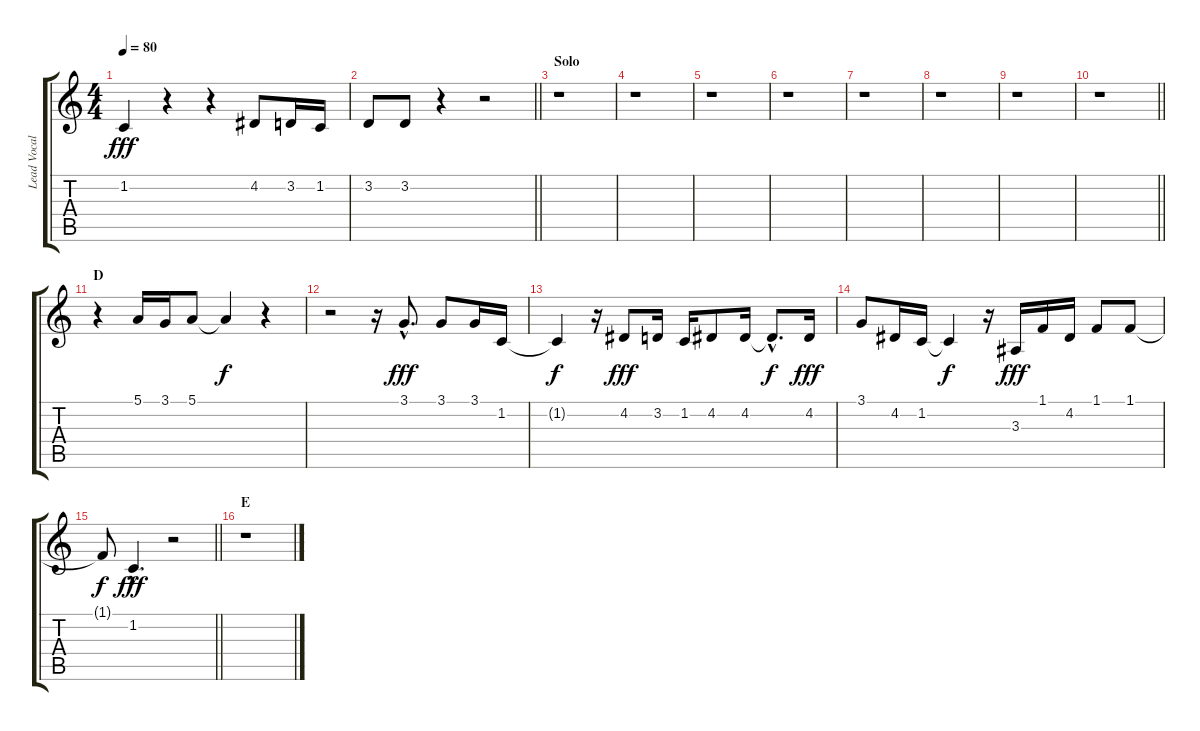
\track ("Lead Vocals" "Lead Vocal") {instrument lead6voice}
\staff {score tabs}
\tuning (E4 B3 G3 D3 A2 E2) {hide}
\ts (4 4)
\tempo 80
\clef g2
\ks c
1.2.4{dy fff} r.4 r.4 4.2.8 3.2.16 1.2.16 |
\barLineRight lightlight
3.2.8 3.2.8 r.4 r.2 |
\section ("" "Solo")
r.1 |
r.1 |
r.1 |
r.1 |
r.1 |
r.1 |
r.1 |
\barLineRight lightlight
r.1 |
\section ("" "D")
r.4 5.1.16 3.1.16 5.1.8 5.1{t}.4{dy f} r.4 |
r.2 r.16 3.1{hac}.8{d dy fff} 3.1.8 3.1.16 1.2.16 |
1.2{t}.4{dy f} r.16 4.2.8{dy fff} 3.2.16 1.2.16 4.2.8 4.2.16 4.2{hac t}.8{d dy f} 4.2.16{dy fff} |
3.1.8 4.2.16 1.2.16 1.2{t}.4{dy f} r.16 3.3.16{dy fff} 1.1.16 4.2.16 1.1.8 1.1.8 |
\barLineRight lightlight
1.1{t}.8{dy f} 1.2{hac}.4{d dy fff} r.2 |
\section ("" "E")
r.1
